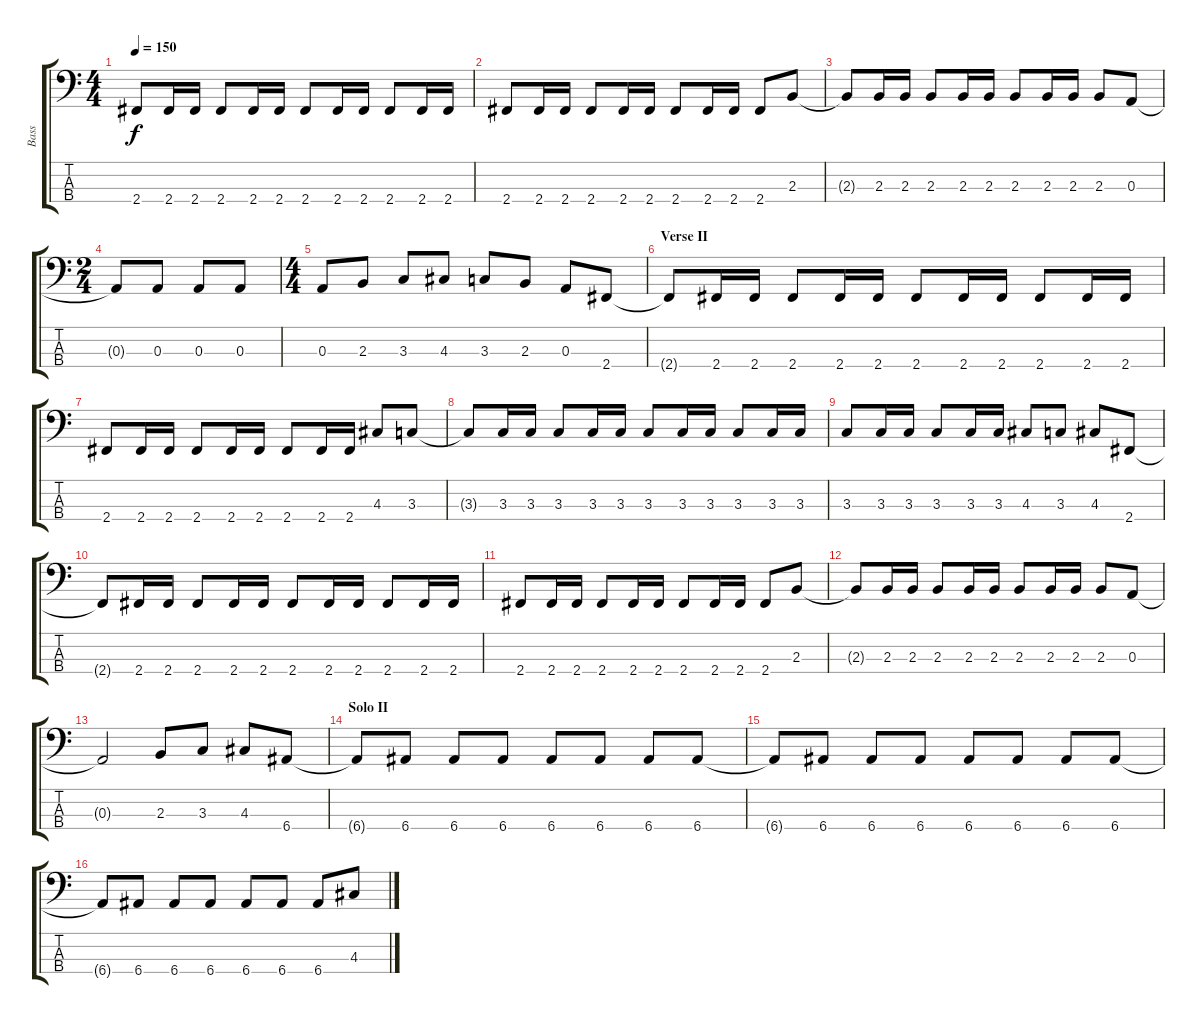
\track ("Bass" "Bass") {instrument electricbassfinger}
\staff {score tabs}
\tuning (G2 D2 A1 E1) {hide}
\ts (4 4)
\tempo 150
\clef f4
\ks c
2.4{t}.8{dy f} 2.4.16 2.4.16 2.4.8 2.4.16 2.4.16 2.4.8 2.4.16 2.4.16 2.4.8 2.4.16 2.4.16 |
2.4.8 2.4.16 2.4.16 2.4.8 2.4.16 2.4.16 2.4.8 2.4.16 2.4.16 2.4.8 2.3.8 |
2.3{t}.8 2.3.16 2.3.16 2.3.8 2.3.16 2.3.16 2.3.8 2.3.16 2.3.16 2.3.8 0.3.8 |
\ts (2 4)
0.3{t}.8 0.3.8 0.3.8 0.3.8 |
\ts (4 4)
0.3.8 2.3.8 3.3.8 4.3.8 3.3.8 2.3.8 0.3.8 2.4.8 |
\section ("" "Verse II")
2.4{t}.8 2.4.16 2.4.16 2.4.8 2.4.16 2.4.16 2.4.8 2.4.16 2.4.16 2.4.8 2.4.16 2.4.16 |
2.4.8 2.4.16 2.4.16 2.4.8 2.4.16 2.4.16 2.4.8 2.4.16 2.4.16 4.3.8 3.3.8 |
3.3{t}.8 3.3.16 3.3.16 3.3.8 3.3.16 3.3.16 3.3.8 3.3.16 3.3.16 3.3.8 3.3.16 3.3.16 |
3.3.8 3.3.16 3.3.16 3.3.8 3.3.16 3.3.16 4.3.8 3.3.8 4.3.8 2.4.8 |
2.4{t}.8 2.4.16 2.4.16 2.4.8 2.4.16 2.4.16 2.4.8 2.4.16 2.4.16 2.4.8 2.4.16 2.4.16 |
2.4.8 2.4.16 2.4.16 2.4.8 2.4.16 2.4.16 2.4.8 2.4.16 2.4.16 2.4.8 2.3.8 |
2.3{t}.8 2.3.16 2.3.16 2.3.8 2.3.16 2.3.16 2.3.8 2.3.16 2.3.16 2.3.8 0.3.8 |
0.3{t}.2 2.3.8 3.3.8 4.3.8 6.4.8 |
\section ("" "Solo II")
6.4{t}.8 6.4.8 6.4.8 6.4.8 6.4.8 6.4.8 6.4.8 6.4.8 |
6.4{t}.8 6.4.8 6.4.8 6.4.8 6.4.8 6.4.8 6.4.8 6.4.8 |
6.4{t}.8 6.4.8 6.4.8 6.4.8 6.4.8 6.4.8 6.4.8 4.3.8
